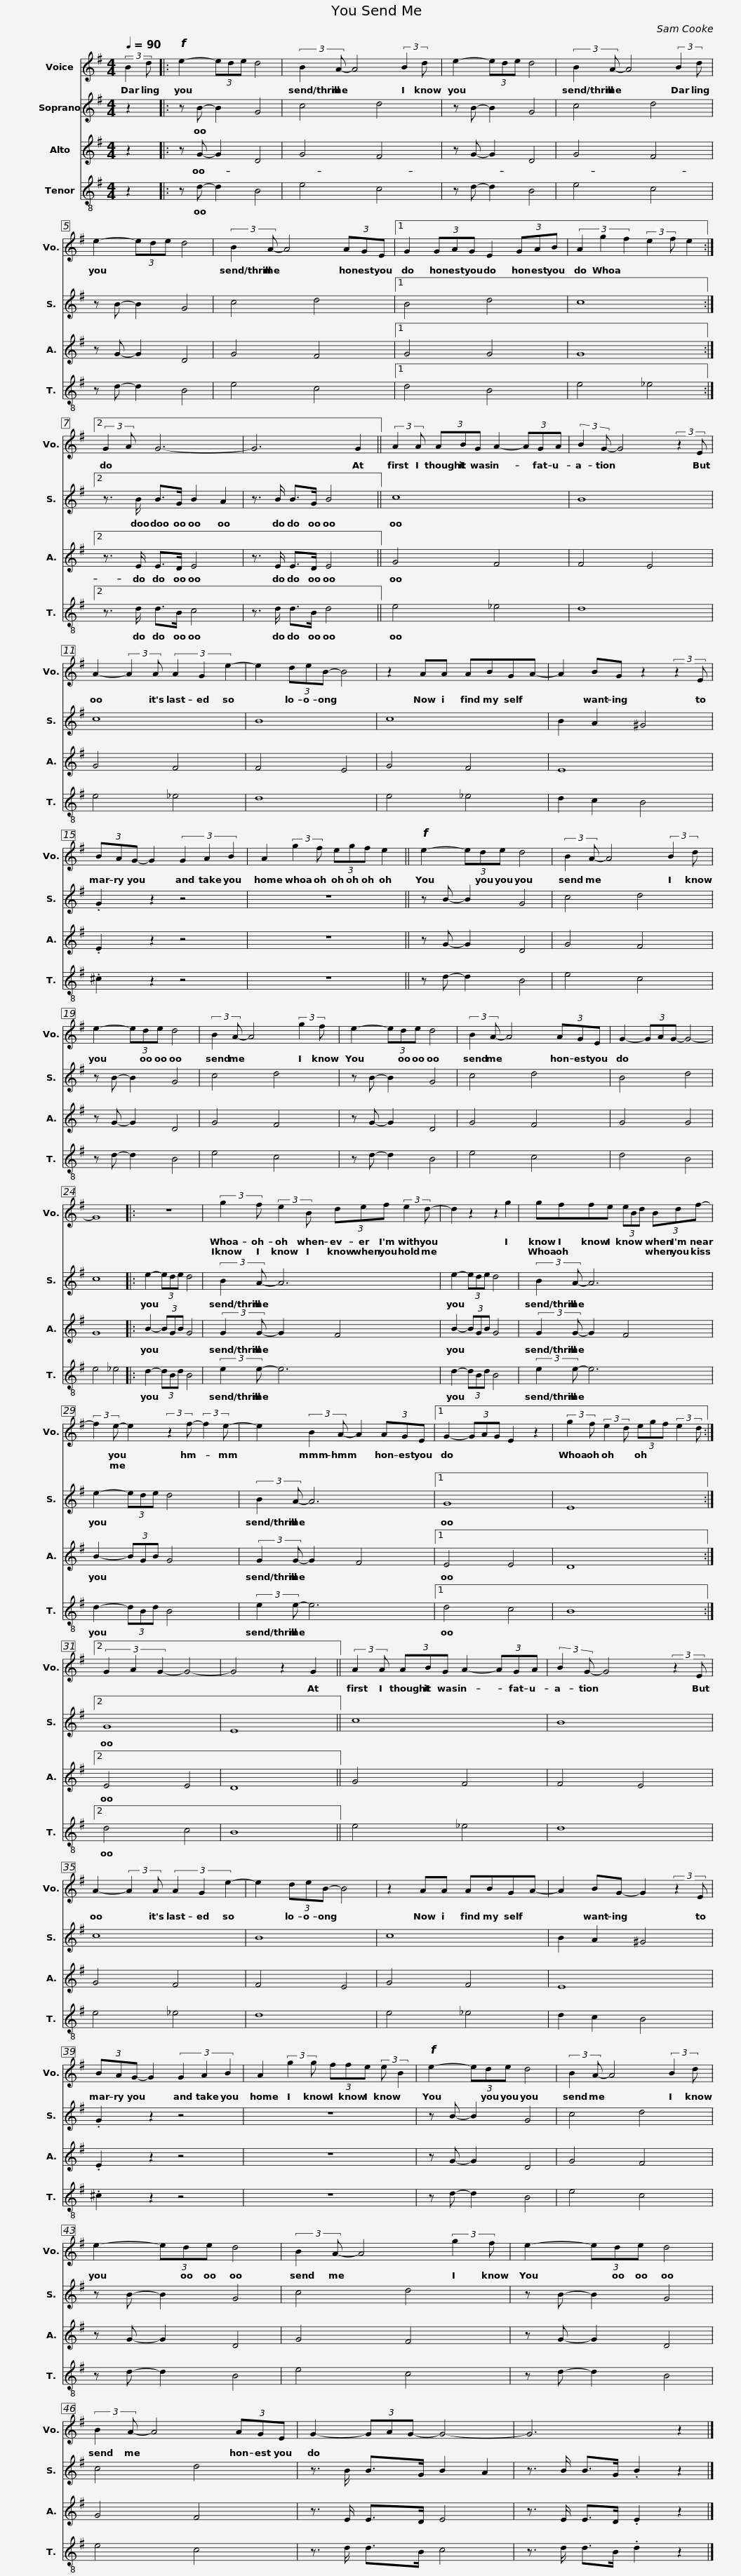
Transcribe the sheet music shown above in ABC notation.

X:1
%%score 1 2 3 4
L:1/8
Q:1/4=90
M:4/4
I:linebreak $
K:G
V:1 treble
V:2 treble
V:3 treble
V:4 treble-8
V:1
 (3:2:2B2 d |:!f! e2- (3ede d4 | (3:2:2B2 A- A4 (3:2:2B2 d | e2- (3ede d4 | (3:2:2B2 A- A4 (3:2:2B2 d | %5
 e2- (3ede d4 |$ (3:2:2B2 A- A4 (3AGE |1 G2 (3GAG E2 (3GAB | (3A2 g2 f2 (3:2:2e2 f e2 :|2 (3:2:2G2 A G6- | %10
 G6 G2 ||$ (3:2:2A2 A (3ABG A2- (3AGA | (3:2:2B2 G- G4 (3:2:2z2 E | A2- (3:2:2A2 A (3A2 G2 e2- | e2 (3deB- B4 | %15
 z2 AA ABGA- | A2 BG z2 (3:2:2z2 E |$ (3BAG- G2 (3G2 A2 B2 | A2 (3:2:2g2 f (3egf e2 ||!f! e2- (3ede d4 | %20
 (3:2:2B2 A- A4 (3:2:2B2 d | e2- (3ede d4 |$ (3:2:2B2 A- A4 (3:2:2g2 f | e2- (3ede d4 | (3:2:2B2 A- A4 (3AGE | %25
 G2- (3GAG- G4- | G8 |: z8 |$ (3:2:2g2 f (3:2:2e2 B (3def (3:2:2e2 d- | d2 z2 z2 g2 | %30
 gffe (3eBd (3Bdf- | (3:2:2f2 e- e2 (3:2:2z2 f- (3:2:2f2 e- |$ e2 (3:2:2B2 A- A2 (3AGE |1 G2- (3GAG E2 z2 | (3:2:2g2 f (3:2:2e2 d (3egf (3:2:2e2 d :|2 %35
 (3G2 A2 G2- G4- | G4 z2 G2 || (3:2:2A2 A (3ABG A2- (3AGA |$ (3:2:2B2 G- G4 (3:2:2z2 E | A2- (3:2:2A2 A (3A2 G2 e2- | %40
 e2 (3deB- B4 | z2 AA ABGA- | A2 BG- G2 (3:2:2z2 E | (3BAG- G2 (3G2 A2 B2 |$ A2 (3:2:2g2 g (3ffe (3:2:2e B2 | %45
!f! e2- (3ede d4 | (3:2:2B2 A- A4 (3:2:2B2 d | e2- (3ede d4 | (3:2:2B2 A- A4 (3:2:2g2 f | e2- (3ede d4 |$ %50
 (3:2:2B2 A- A4 (3AGE | G2- (3GAG- G4- | G6 z2 |] %53
V:2
 z2 |: z B- B2 G4 | c4 d4 | z B- B2 G4 | c4 d4 | %5
 z B- B2 G4 |$ c4 d4 |1 B4 d4 | c8 :|2 z3/2 B/ B>G B2 A2 | %10
 z3/2 B/ B>G B4 ||$ c8 | B8 | c8 | B8 | %15
 c8 | B2 A2 ^G4 |$ .G2 z2 z4 | z8 || z B- B2 G4 | %20
 c4 d4 | z B- B2 G4 |$ c4 d4 | z B- B2 G4 | c4 d4 | %25
 B4 d4 | c8 |: e2- (3ede d4 |$ (3:2:2B2 A- A6 | e2- (3ede d4 | %30
 (3:2:2B2 A- A6 | e2- (3ede d4 |$ (3:2:2B2 A- A6 |1 G8 | E8 :|2 %35
 G8 | E8 || c8 |$ B8 | c8 | %40
 B8 | c8 | B2 A2 ^G4 | .G2 z2 z4 |$ z8 | %45
 z B- B2 G4 | c4 d4 | z B- B2 G4 | c4 d4 | z B- B2 G4 |$ %50
 c4 d4 | z3/2 B/ B>G B2 A2 | z3/2 B/ B>G .B2 z2 |] %53
V:3
 z2 |: z G- G2 D4 | G4 F4 | z G- G2 D4 | G4 F4 | %5
 z G- G2 D4 |$ G4 F4 |1 G4 G4 | G8 :|2 z3/2 E/ E>D E4 | %10
 z3/2 E/ E>D E4 ||$ G4 F4 | F4 E4 | G4 F4 | F4 E4 | %15
 G4 F4 | E8 |$ .E2 z2 z4 | z8 || z G- G2 D4 | %20
 G4 F4 | z G- G2 D4 |$ G4 F4 | z G- G2 D4 | G4 F4 | %25
 G4 G4 | G8 |: B2- (3BGB G4 |$ (3:2:2G2 G- G2 F4 | B2- (3BGB G4 | %30
 (3:2:2G2 G- G2 F4 | B2- (3BGB G4 |$ (3:2:2G2 G- G2 F4 |1 E4 E4 | D8 :|2 %35
 E4 E4 | D8 || G4 F4 |$ F4 E4 | G4 F4 | %40
 F4 E4 | G4 F4 | E8 | .E2 z2 z4 |$ z8 | %45
 z G- G2 D4 | G4 F4 | z G- G2 D4 | G4 F4 | z G- G2 D4 |$ %50
 G4 F4 | z3/2 E/ E>D E4 | z3/2 E/ E>D .E2 z2 |] %53
V:4
 z2 |: z d- d2 B4 | e4 c4 | z d- d2 B4 | e4 c4 | %5
 z d- d2 B4 |$ e4 c4 |1 d4 B4 | e4 _e4 :|2 z3/2 d/ d>B c4 | %10
 z3/2 d/ d>B d4 ||$ e4 _e4 | d8 | e4 _e4 | d8 | %15
 e4 _e4 | d2 c2 B4 |$ .^c2 z2 z4 | z8 || z d- d2 B4 | %20
 e4 c4 | z d- d2 B4 |$ e4 c4 | z d- d2 B4 | e4 c4 | %25
 d4 B4 | e4 _e4 |: d2- (3dBd B4 |$ (3:2:2e2 e- e6 | d2- (3dBd B4 | %30
 (3:2:2e2 e- e6 | d2- (3dBd B4 |$ (3:2:2e2 e- e6 |1 d4 c4 | B8 :|2 %35
 d4 c4 | B8 || e4 _e4 |$ d8 | e4 _e4 | %40
 d8 | e4 _e4 | d2 c2 B4 | .^c2 z2 z4 |$ z8 | %45
 z d- d2 B4 | e4 c4 | z d- d2 B4 | e4 c4 | z d- d2 B4 |$ %50
 e4 c4 | z3/2 d/ d>B c4 | z3/2 d/ d>B .d2 z2 |] %53
